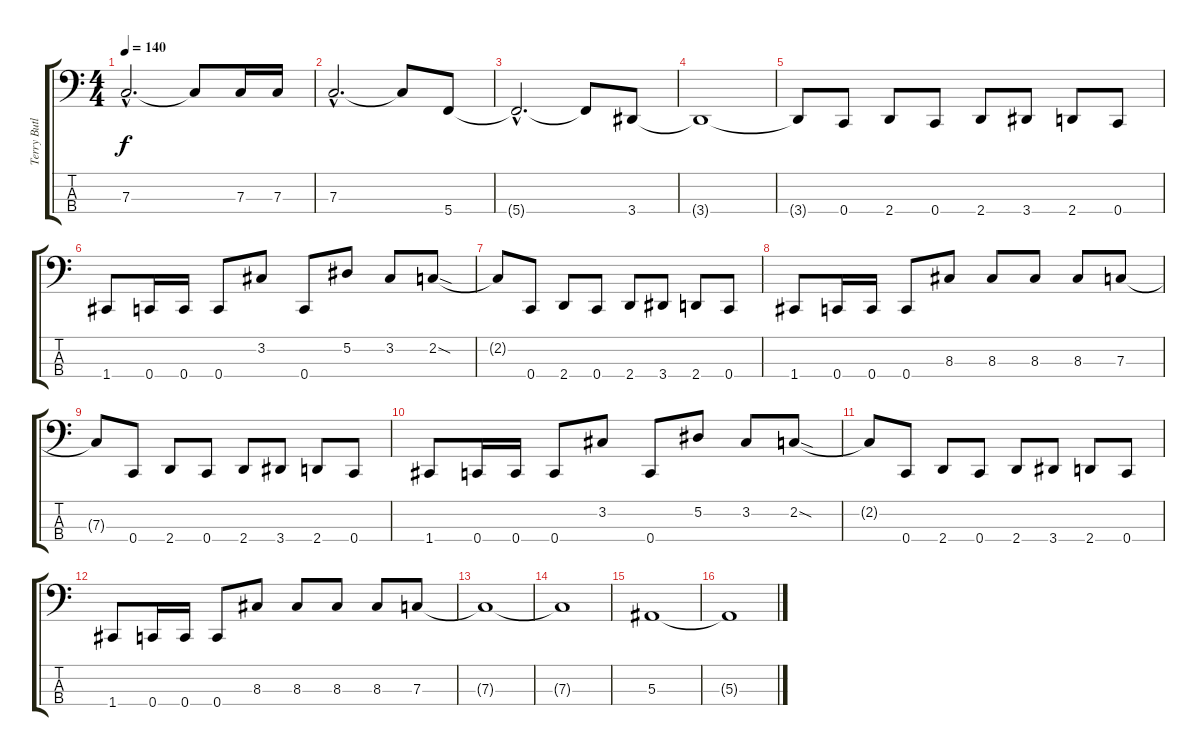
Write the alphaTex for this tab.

\track ("Terry Butler (Bass)" "Terry Butl") {instrument electricbasspick}
\staff {score tabs}
\tuning (Eb2 Bb1 F1 C1) {hide}
\ts (4 4)
\tempo 140
\clef f4
\ks c
7.3{hac}.2{d dy f} 7.3{t}.8 7.3.16 7.3.16 |
7.3{hac}.2{d} 7.3{t}.8 5.4.8 |
5.4{hac t}.2{d} 5.4{t}.8 3.4.8 |
3.4{t}.1 |
3.4{t}.8 0.4.8 2.4.8 0.4.8 2.4.8 3.4.8 2.4.8 0.4.8 |
1.4.8 0.4.16 0.4.16 0.4.8 3.2.8 0.4.8 5.2.8 3.2.8 2.2{sod}.8 |
2.2{t}.8 0.4.8 2.4.8 0.4.8 2.4.8 3.4.8 2.4.8 0.4.8 |
1.4.8 0.4.16 0.4.16 0.4.8 8.3.8 8.3.8 8.3.8 8.3.8 7.3.8 |
7.3{t}.8 0.4.8 2.4.8 0.4.8 2.4.8 3.4.8 2.4.8 0.4.8 |
1.4.8 0.4.16 0.4.16 0.4.8 3.2.8 0.4.8 5.2.8 3.2.8 2.2{sod}.8 |
2.2{t}.8 0.4.8 2.4.8 0.4.8 2.4.8 3.4.8 2.4.8 0.4.8 |
1.4.8 0.4.16 0.4.16 0.4.8 8.3.8 8.3.8 8.3.8 8.3.8 7.3.8 |
7.3{t}.1 |
7.3{t}.1 |
5.3.1 |
5.3{t}.1
